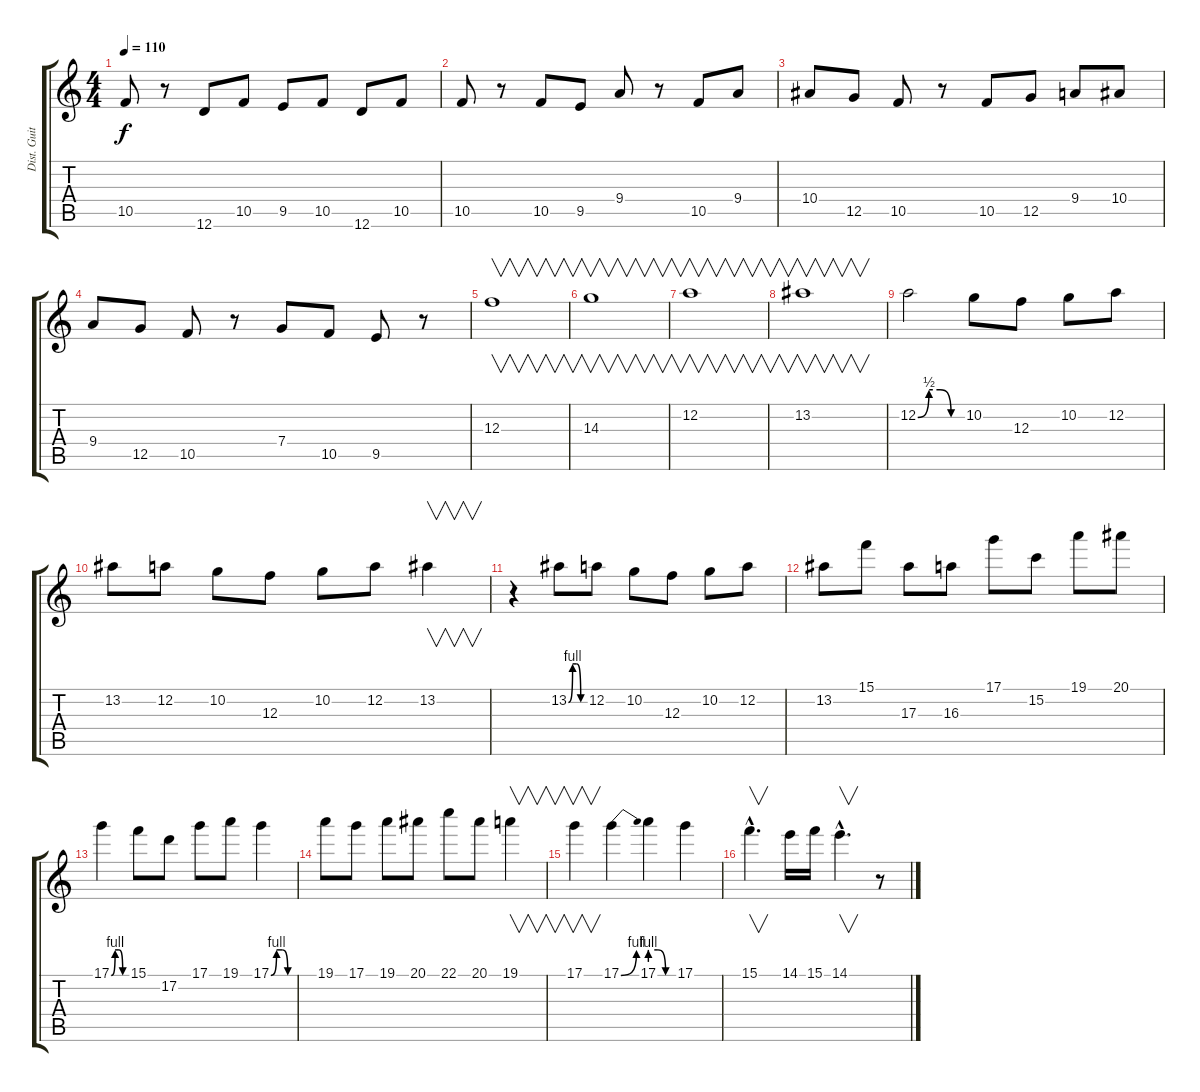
\track ("Dist. Guitar" "Dist. Guit") {instrument distortionguitar}
\staff {score tabs}
\tuning (D4 A3 F3 C3 G2 D2) {hide}
\ts (4 4)
\tempo 110
\clef g2
\ks c
10.5.8{dy f} r.8 12.6.8 10.5.8 9.5.8 10.5.8 12.6.8 10.5.8 |
10.5.8 r.8 10.5.8 9.5.8 9.4.8 r.8 10.5.8 9.4.8 |
10.4.8 12.5.8 10.5.8 r.8 10.5.8 12.5.8 9.4.8 10.4.8 |
9.4.8 12.5.8 10.5.8 r.8 7.4.8 10.5.8 9.5.8 r.8 |
12.3.1{v} |
14.3.1{v} |
12.2.1{v} |
13.2.1{v} |
12.2{be (custom 0 0 15 2 30 2 45 0 60 0)}.2 10.2.8 12.3.8 10.2.8 12.2.8 |
13.2.8 12.2.8 10.2.8 12.3.8 10.2.8 12.2.8 13.2.4{v} |
r.4 13.2{be (custom 0 0 15 4 30 4 45 0 60 0)}.8 12.2.8 10.2.8 12.3.8 10.2.8 12.2.8 |
13.2.8 15.1.8 17.3.8 16.3.8 17.1.8 15.2.8 19.1.8 20.1.8 |
17.1{be (custom 0 0 15 4 30 4 45 0 60 0)}.4 15.1.8 17.2.8 17.1.8 19.1.8 17.1{be (custom 0 0 15 4 30 4 45 0 60 0)}.4 |
19.1.8 17.1.8 19.1.8 20.1.8 22.1.8 20.1.8 19.1.4{v} |
17.1.4{v} 17.1{be (bend 0 0 60 4)}.4 17.1{be (custom 0 4 20 4 40 0 60 0)}.4 17.1.4 |
15.1{hac}.4{v d} 14.1.16 15.1.16 14.1{hac}.4{v d} r.8
